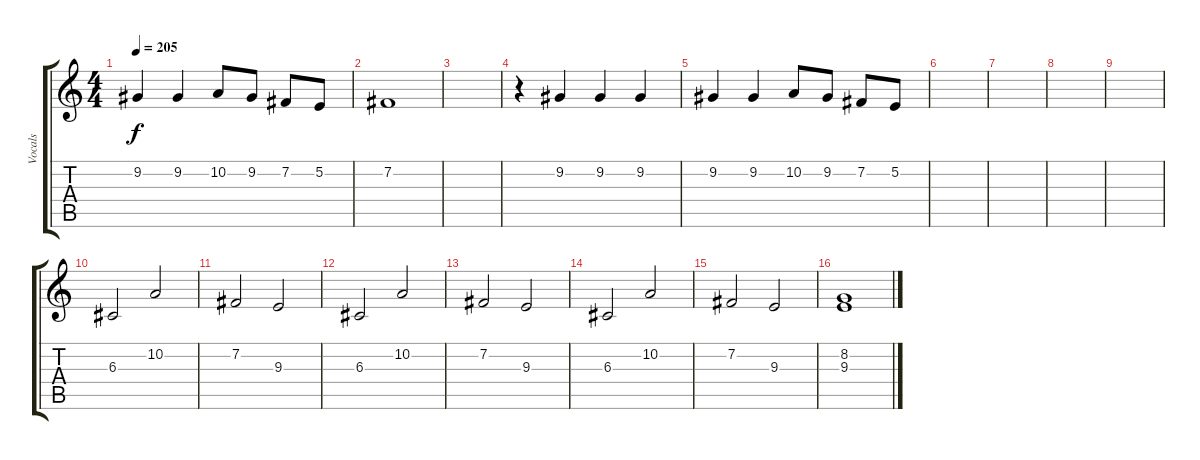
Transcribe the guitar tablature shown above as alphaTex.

\track ("Vocals" "Vocals") {instrument flute}
\staff {score tabs}
\tuning (E4 B3 G3 D3 A2 E2) {hide}
\ts (4 4)
\tempo 205
\clef g2
\ks c
9.2.4{dy f} 9.2.4 10.2.8 9.2.8 7.2.8 5.2.8 |
7.2.1 |
|
r.4 9.2.4 9.2.4 9.2.4 |
9.2.4 9.2.4 10.2.8 9.2.8 7.2.8 5.2.8 |
|
|
|
|
6.3.2 10.2.2 |
7.2.2 9.3.2 |
6.3.2 10.2.2 |
7.2.2 9.3.2 |
6.3.2 10.2.2 |
7.2.2 9.3.2 |
(8.2 9.3).1
